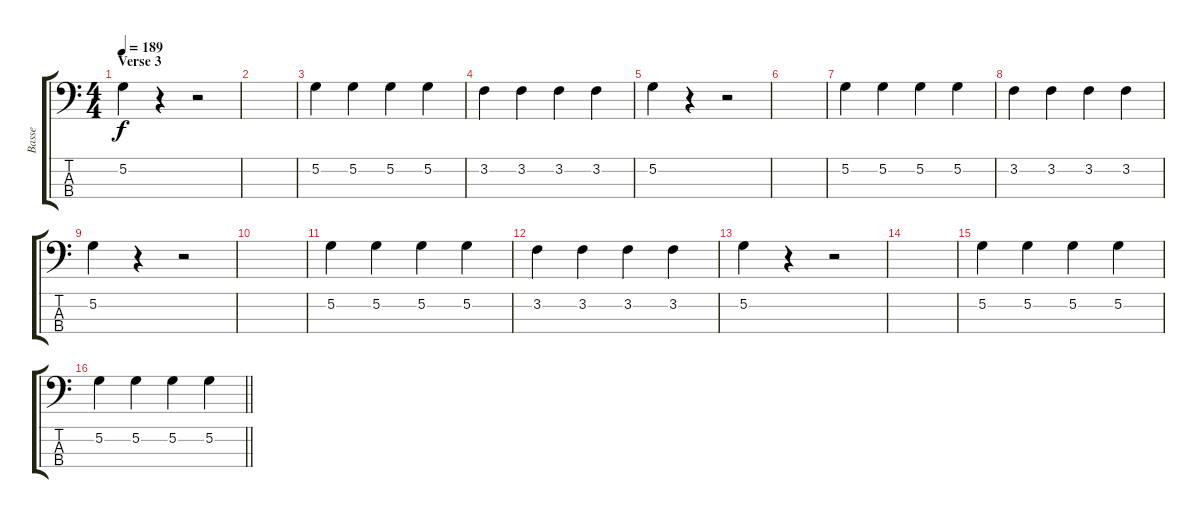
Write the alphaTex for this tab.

\track ("Basse" "Basse") {instrument electricbassfinger}
\staff {score tabs}
\tuning (G2 D2 A1 E1) {hide}
\ts (4 4)
\section ("" "Verse 3")
\tempo 189
\clef f4
\ks c
5.2.4{dy f} r.4 r.2 |
|
5.2.4 5.2.4 5.2.4 5.2.4 |
3.2.4 3.2.4 3.2.4 3.2.4 |
5.2.4 r.4 r.2 |
|
5.2.4 5.2.4 5.2.4 5.2.4 |
3.2.4 3.2.4 3.2.4 3.2.4 |
5.2.4 r.4 r.2 |
|
5.2.4 5.2.4 5.2.4 5.2.4 |
3.2.4 3.2.4 3.2.4 3.2.4 |
5.2.4 r.4 r.2 |
|
5.2.4 5.2.4 5.2.4 5.2.4 |
\barLineRight lightlight
5.2.4 5.2.4 5.2.4 5.2.4
